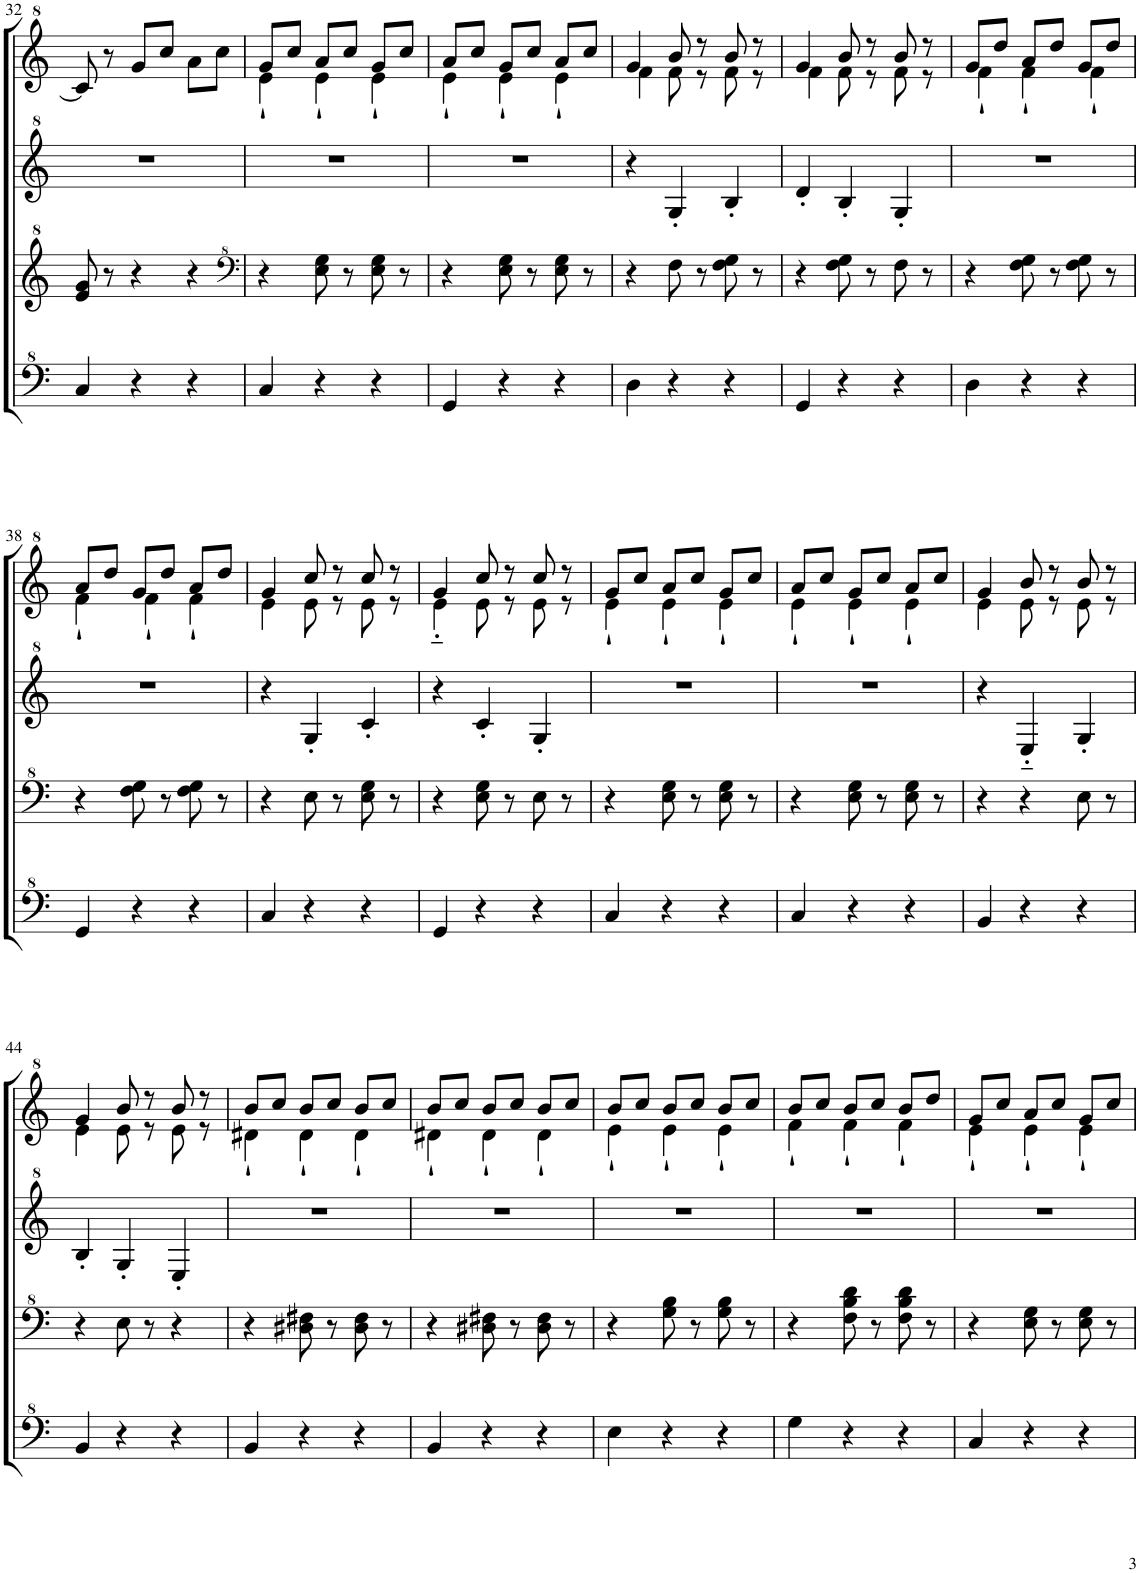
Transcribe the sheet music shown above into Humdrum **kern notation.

**kern	**kern	**kern	**kern
*part1	*part1	*part1	*part1
*staff4	*staff3	*staff2	*staff1
*I"Model III	*	*	*
!!LO:PB:g=z
*clefF^4	*clefG^2	*clefG^2	*clefG^2
*k[]	*k[]	*k[]	*k[]
*M3/4	*M3/4	*M3/4	*M3/4
=32	=32	=32	=32
4c/	8ee/ 8gg/	2.r	8cc/]
.	8r	.	8r
4r	4r	.	8gg/L
.	.	.	8ccc/J
4r	4r	.	8aa\L
.	.	.	8ccc\J
=33	=33	=33	=33
*	*clefF^4	*	*
*	*	*	*^
4c/	4r	2.r	8gg/L	4ee`\
.	.	.	8ccc/J	.
4r	8e\ 8g\	.	8aa/L	4ee`\
.	8r	.	8ccc/J	.
4r	8e\ 8g\	.	8gg/L	4ee`\
.	8r	.	8ccc/J	.
=34	=34	=34	=34	=34
4G/	4r	2.r	8aa/L	4ee`\
.	.	.	8ccc/J	.
4r	8e\ 8g\	.	8gg/L	4ee`\
.	8r	.	8ccc/J	.
4r	8e\ 8g\	.	8aa/L	4ee`\
.	8r	.	8ccc/J	.
=35	=35	=35	=35	=35
4d\	4r	4r	4gg/	4ff\
4r	8f\	4g'/	8bb/	8ff\
.	8r	.	8r	8r
4r	8f\ 8g\	4b'/	8bb/	8ff\
.	8r	.	8r	8r
=36	=36	=36	=36	=36
4G/	4r	4dd'/	4gg/	4ff\
4r	8f\ 8g\	4b'/	8bb/	8ff\
.	8r	.	8r	8r
4r	8f\	4g'/	8bb/	8ff\
.	8r	.	8r	8r
=37	=37	=37	=37	=37
4d\	4r	2.r	8gg/L	4ff`\
.	.	.	8ddd/J	.
4r	8f\ 8g\	.	8aa/L	4ff`\
.	8r	.	8ddd/J	.
4r	8f\ 8g\	.	8gg/L	4ff`\
.	8r	.	8ddd/J	.
!!LO:LB:g=z	!!
=38	=38	=38	=38	=38
4G/	4r	2.r	8aa/L	4ff`\
.	.	.	8ddd/J	.
4r	8f\ 8g\	.	8gg/L	4ff`\
.	8r	.	8ddd/J	.
4r	8f\ 8g\	.	8aa/L	4ff`\
.	8r	.	8ddd/J	.
=39	=39	=39	=39	=39
4c/	4r	4r	4gg/	4ee\
4r	8e\	4g'/	8ccc/	8ee\
.	8r	.	8r	8r
4r	8e\ 8g\	4cc'/	8ccc/	8ee\
.	8r	.	8r	8r
=40	=40	=40	=40	=40
4G/	4r	4r	4gg/	4ee'~\
4r	8e\ 8g\	4cc'/	8ccc/	8ee\
.	8r	.	8r	8r
4r	8e\	4g'/	8ccc/	8ee\
.	8r	.	8r	8r
=41	=41	=41	=41	=41
4c/	4r	2.r	8gg/L	4ee`\
.	.	.	8ccc/J	.
4r	8e\ 8g\	.	8aa/L	4ee`\
.	8r	.	8ccc/J	.
4r	8e\ 8g\	.	8gg/L	4ee`\
.	8r	.	8ccc/J	.
=42	=42	=42	=42	=42
4c/	4r	2.r	8aa/L	4ee`\
.	.	.	8ccc/J	.
4r	8e\ 8g\	.	8gg/L	4ee`\
.	8r	.	8ccc/J	.
4r	8e\ 8g\	.	8aa/L	4ee`\
.	8r	.	8ccc/J	.
=43	=43	=43	=43	=43
4B/	4r	4r	4gg/	4ee\
4r	4r	4e'~/	8bb/	8ee\
.	.	.	8r	8r
4r	8e\	4g'/	8bb/	8ee\
.	8r	.	8r	8r
!!LO:LB:g=z	!!
=44	=44	=44	=44	=44
4B/	4r	4b'/	4gg/	4ee\
4r	8e\	4g'/	8bb/	8ee\
.	8r	.	8r	8r
4r	4r	4e'/	8bb/	8ee\
.	.	.	8r	8r
=45	=45	=45	=45	=45
4B/	4r	2.r	8bb/L	4dd#X`\
.	.	.	8ccc/J	.
4r	8d#X\ 8f#X\	.	8bb/L	4dd#`\
.	8r	.	8ccc/J	.
4r	8d#\ 8f#\	.	8bb/L	4dd#`\
.	8r	.	8ccc/J	.
=46	=46	=46	=46	=46
4B/	4r	2.r	8bb/L	4dd#X`\
.	.	.	8ccc/J	.
4r	8d#X\ 8f#X\	.	8bb/L	4dd#`\
.	8r	.	8ccc/J	.
4r	8d#\ 8f#\	.	8bb/L	4dd#`\
.	8r	.	8ccc/J	.
=47	=47	=47	=47	=47
4e\	4r	2.r	8bb/L	4ee`\
.	.	.	8ccc/J	.
4r	8g\ 8b\	.	8bb/L	4ee`\
.	8r	.	8ccc/J	.
4r	8g\ 8b\	.	8bb/L	4ee`\
.	8r	.	8ccc/J	.
=48	=48	=48	=48	=48
4g\	4r	2.r	8bb/L	4ff`\
.	.	.	8ccc/J	.
4r	8f\ 8b\ 8dd\	.	8bb/L	4ff`\
.	8r	.	8ccc/J	.
4r	8f\ 8b\ 8dd\	.	8bb/L	4ff`\
.	8r	.	8ddd/J	.
=49	=49	=49	=49	=49
4c/	4r	2.r	8gg/L	4ee`\
.	.	.	8ccc/J	.
4r	8e\ 8g\	.	8aa/L	4ee`\
.	8r	.	8ccc/J	.
4r	8e\ 8g\	.	8gg/L	4ee`\
.	8r	.	8ccc/J	.
*	*	*	*v	*v
=	=	=	=
*-	*-	*-	*-
